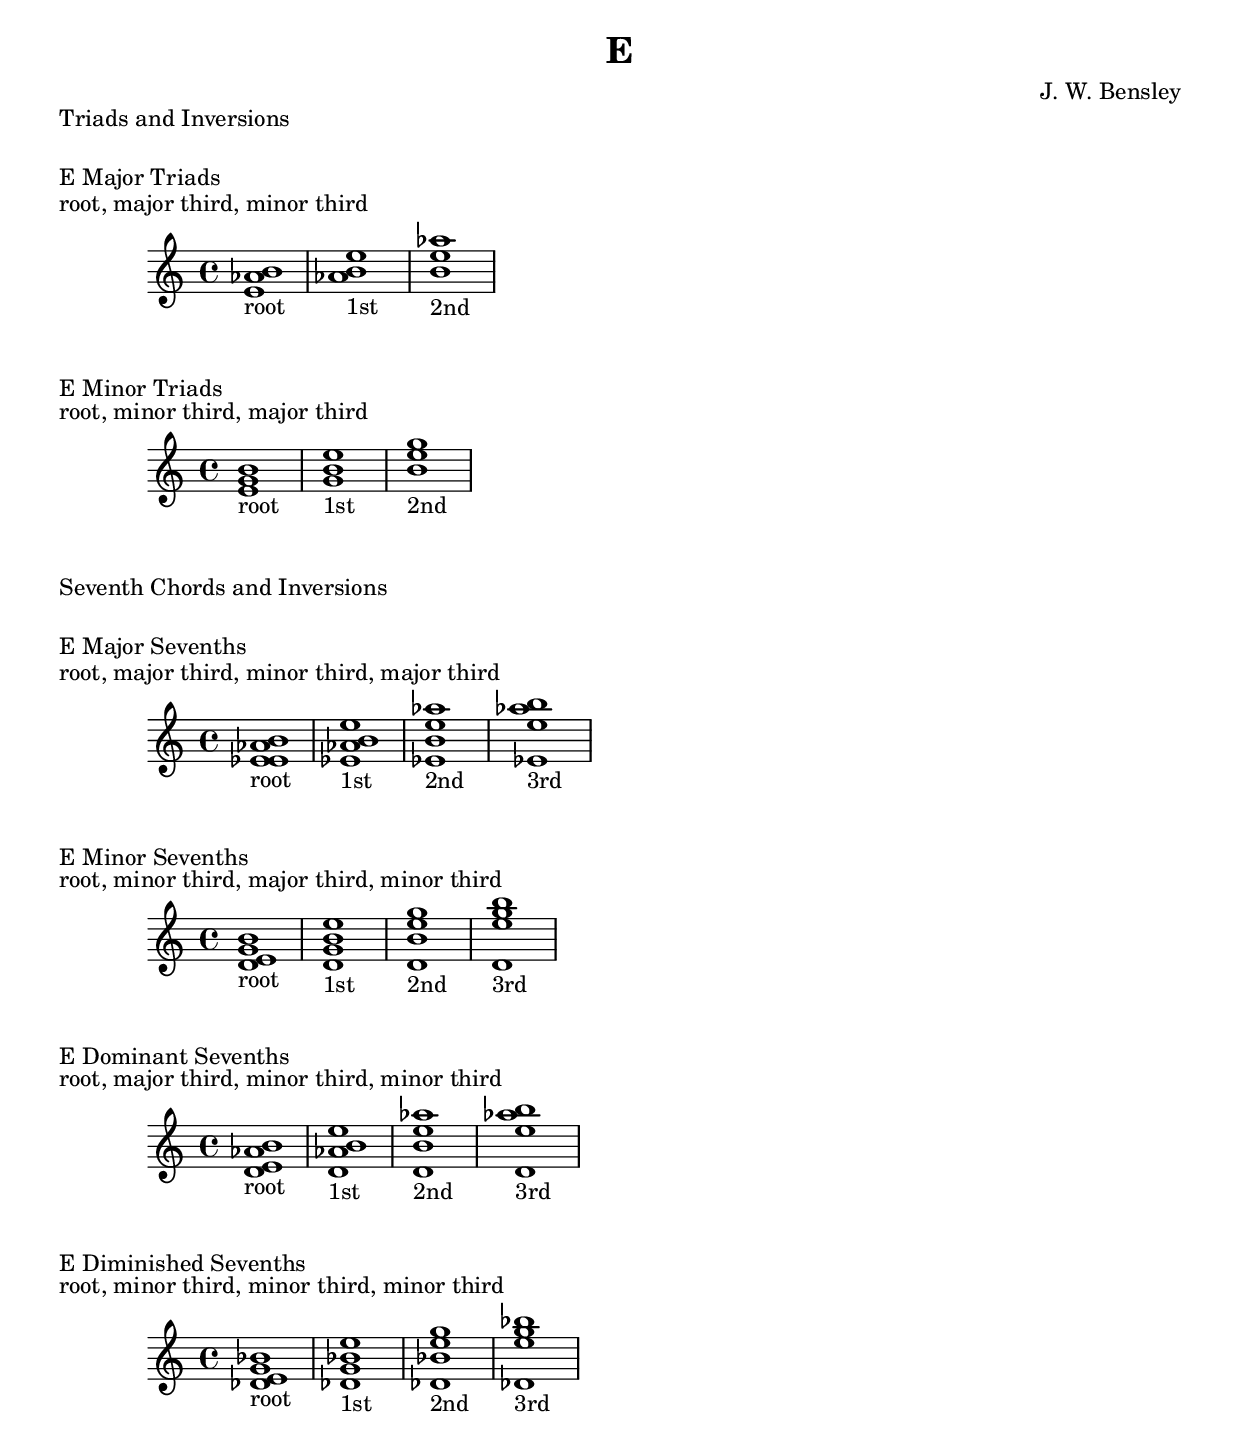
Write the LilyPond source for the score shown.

\version "2.18.2"
\language "english"

\header {
  title = "E"
  composer = "J. W. Bensley"
}

\markup { "Triads and Inversions" }
\markup { \vspace #1 }

\markup { "E Major Triads" }
\markup { "root, major third, minor third" }
\score {
  \new PianoStaff {
    \clef "treble"
    <e' aflat' b'>1-"root"
    <aflat' b' e''>1-"1st"
    <b' e'' aflat''>1-"2nd"
  }
}

\markup { "E Minor Triads" }
\markup { "root, minor third, major third" }
\score {
  \new PianoStaff {
    \clef "treble"
    <e' g' b'>1-"root"
    <g' b' e''>1-"1st"
    <b' e'' g''>1-"2nd"
  }
}\markup { "Seventh Chords and Inversions" }
\markup { \vspace #1 }

\markup { "E Major Sevenths" }
\markup { "root, major third, minor third, major third" }
\score {
  \new PianoStaff {
    \clef "treble"
    <e' aflat' b' eflat'>1-"root"
    <aflat' b' eflat' e'' >1-"1st"
    <b' eflat' e'' aflat''>1-"2nd"
    <eflat' e'' aflat'' b''>1-"3rd"
  }
}

\markup { "E Minor Sevenths" }
\markup { "root, minor third, major third, minor third" }
\score {
  \new PianoStaff {
    \clef "treble"
    <e' g' b' d'>1-"root"
    <g' b' d' e'' >1-"1st"
    <b' d' e'' g''>1-"2nd"
    <d' e'' g'' b''>1-"3rd"
  }
}

\markup { "E Dominant Sevenths" }
\markup { "root, major third, minor third, minor third" }
\score {
  \new PianoStaff {
    \clef "treble"
    <e' aflat' b' d'>1-"root"
    <aflat' b' d' e'' >1-"1st"
    <b' d' e'' aflat''>1-"2nd"
    <d' e'' aflat'' b''>1-"3rd"
  }
}

\markup { "E Diminished Sevenths" }
\markup { "root, minor third, minor third, minor third" }
\score {
  \new PianoStaff {
    \clef "treble"
    <e' g' bflat' dflat'>1-"root"
    <g' bflat' dflat' e'' >1-"1st"
    <bflat' dflat' e'' g''>1-"2nd"
    <dflat' e'' g'' bflat''>1-"3rd"
  }
}